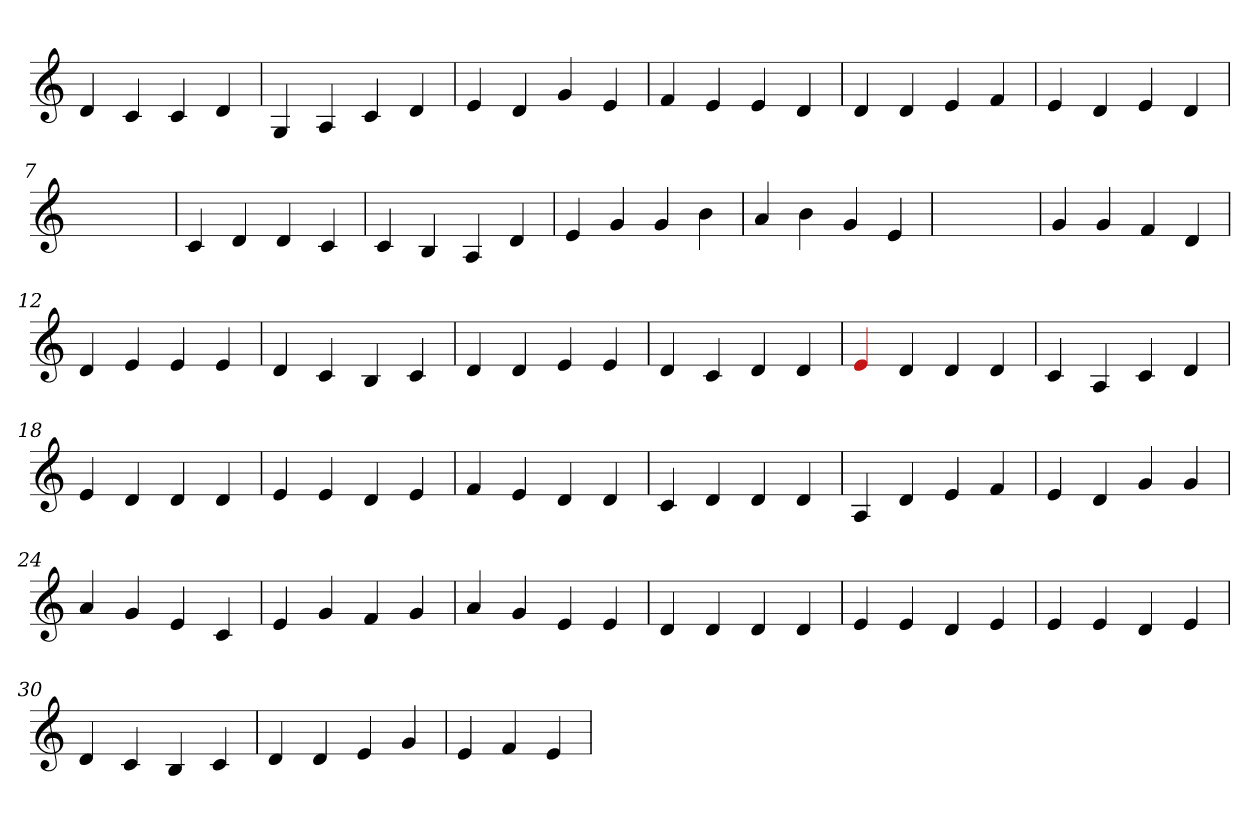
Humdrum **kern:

**kern
*part1
*staff1
*clefG2
=1
4d
4c
4c
4d
=2
4G
4A
4c
4d
=3
4e
4d
4g
4e
=4
4f
4e
4e
4d
=5
4d
4d
4e
4f
=6
4e
4d
4e
4d
=7
1ryy
=7
4c
4d
4d
4c
=8
4c
4B
4A
4d
=9
4e
4g
4g
4b
=10
4a
4b
4g
4e
=11
1ryy
=11
4g
4g
4f
4d
=12
4d
4e
4e
4e
=13
4d
4c
4B
4c
=14
4d
4d
4e
4e
=15
4d
4c
4d
4d
=16
4Re
4d
4d
4d
=17
4c
4A
4c
4d
=18
4e
4d
4d
4d
=19
4e
4e
4d
4e
=20
4f
4e
4d
4d
=21
4c
4d
4d
4d
=22
4A
4d
4e
4f
=23
4e
4d
4g
4g
=24
4a
4g
4e
4c
=25
4e
4g
4f
4g
=26
4a
4g
4e
4e
=27
4d
4d
4d
4d
=28
4e
4e
4d
4e
=29
4e
4e
4d
4e
=30
4d
4c
4B
4c
=31
4d
4d
4e
4g
=32
4e
4f
4e
=
*-
